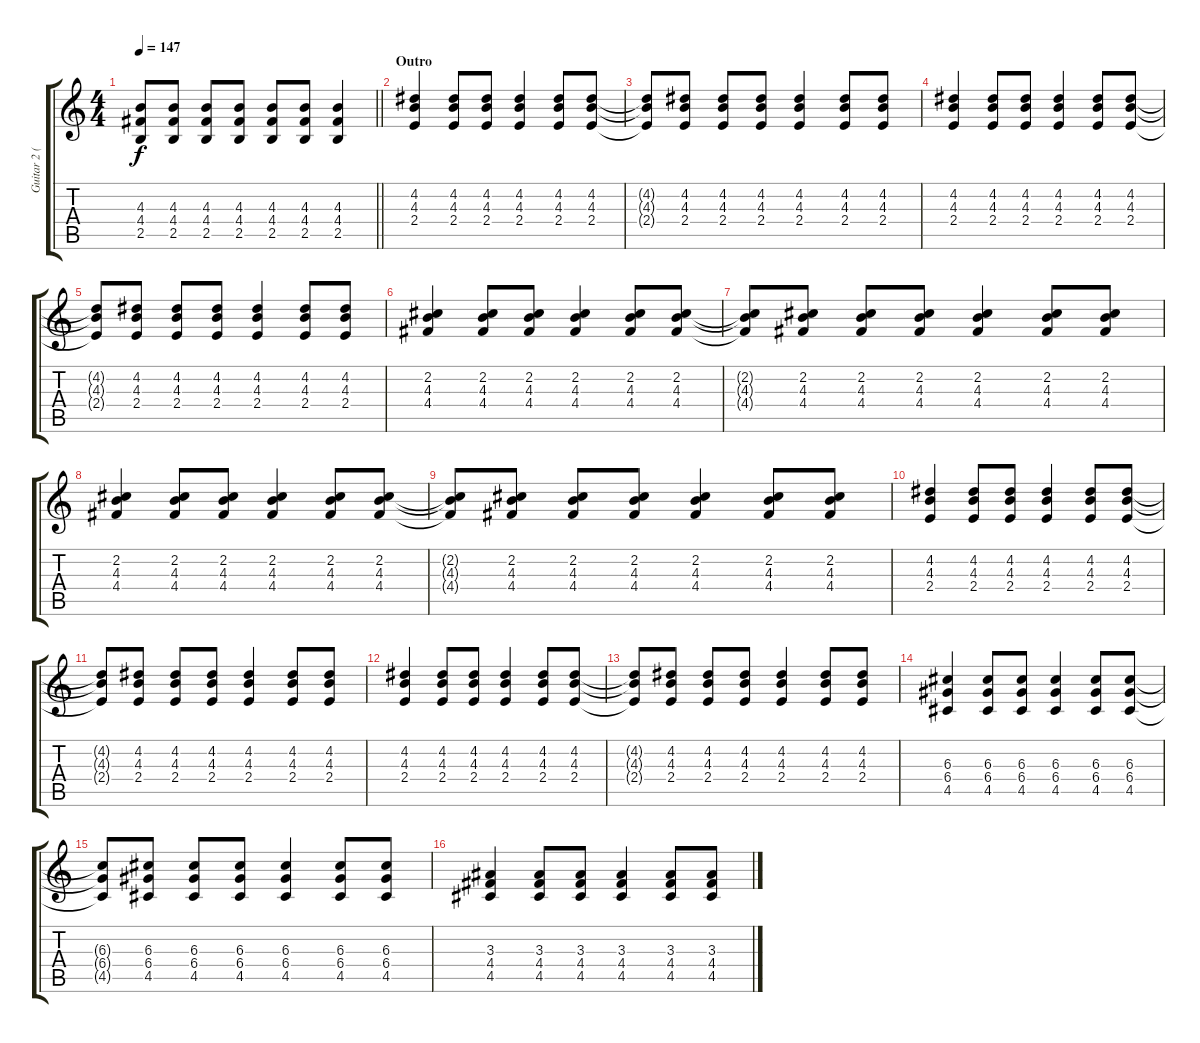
\track ("Guitar 2 (Gotou)" "Guitar 2 (") {instrument acousticguitarsteel}
\staff {score tabs}
\tuning (E4 B3 G3 D3 A2 E2) {hide}
\ts (4 4)
\tempo 147
\clef g2
\barLineRight lightlight
\ks c
(4.3 4.4 2.5).8{dy f} (4.3 4.4 2.5).8 (4.3 4.4 2.5).8 (4.3 4.4 2.5).8 (4.3 4.4 2.5).8 (4.3 4.4 2.5).8 (4.3 4.4 2.5).4 |
\section ("" "Outro")
(4.2 4.3 2.4).4{volume 10} (4.2 4.3 2.4).8 (4.2 4.3 2.4).8 (4.2 4.3 2.4).4 (4.2 4.3 2.4).8 (4.2 4.3 2.4).8 |
(4.2{t} 4.3{t} 2.4{t}).8 (4.2 4.3 2.4).8 (4.2 4.3 2.4).8 (4.2 4.3 2.4).8 (4.2 4.3 2.4).4 (4.2 4.3 2.4).8 (4.2 4.3 2.4).8 |
(4.2 4.3 2.4).4 (4.2 4.3 2.4).8 (4.2 4.3 2.4).8 (4.2 4.3 2.4).4 (4.2 4.3 2.4).8 (4.2 4.3 2.4).8 |
(4.2{t} 4.3{t} 2.4{t}).8 (4.2 4.3 2.4).8 (4.2 4.3 2.4).8 (4.2 4.3 2.4).8 (4.2 4.3 2.4).4 (4.2 4.3 2.4).8 (4.2 4.3 2.4).8 |
(2.2 4.3 4.4).4 (2.2 4.3 4.4).8 (2.2 4.3 4.4).8 (2.2 4.3 4.4).4 (2.2 4.3 4.4).8 (2.2 4.3 4.4).8 |
(2.2{t} 4.3{t} 4.4{t}).8 (2.2 4.3 4.4).8 (2.2 4.3 4.4).8 (2.2 4.3 4.4).8 (2.2 4.3 4.4).4 (2.2 4.3 4.4).8 (2.2 4.3 4.4).8 |
(2.2 4.3 4.4).4 (2.2 4.3 4.4).8 (2.2 4.3 4.4).8 (2.2 4.3 4.4).4 (2.2 4.3 4.4).8 (2.2 4.3 4.4).8 |
(2.2{t} 4.3{t} 4.4{t}).8 (2.2 4.3 4.4).8 (2.2 4.3 4.4).8 (2.2 4.3 4.4).8 (2.2 4.3 4.4).4 (2.2 4.3 4.4).8 (2.2 4.3 4.4).8 |
(4.2 4.3 2.4).4 (4.2 4.3 2.4).8 (4.2 4.3 2.4).8 (4.2 4.3 2.4).4 (4.2 4.3 2.4).8 (4.2 4.3 2.4).8 |
(4.2{t} 4.3{t} 2.4{t}).8 (4.2 4.3 2.4).8 (4.2 4.3 2.4).8 (4.2 4.3 2.4).8 (4.2 4.3 2.4).4 (4.2 4.3 2.4).8 (4.2 4.3 2.4).8 |
(4.2 4.3 2.4).4 (4.2 4.3 2.4).8 (4.2 4.3 2.4).8 (4.2 4.3 2.4).4 (4.2 4.3 2.4).8 (4.2 4.3 2.4).8 |
(4.2{t} 4.3{t} 2.4{t}).8 (4.2 4.3 2.4).8 (4.2 4.3 2.4).8 (4.2 4.3 2.4).8 (4.2 4.3 2.4).4 (4.2 4.3 2.4).8 (4.2 4.3 2.4).8 |
(6.3 6.4 4.5).4 (6.3 6.4 4.5).8 (6.3 6.4 4.5).8 (6.3 6.4 4.5).4 (6.3 6.4 4.5).8 (6.3 6.4 4.5).8 |
(6.3{t} 6.4{t} 4.5{t}).8 (6.3 6.4 4.5).8 (6.3 6.4 4.5).8 (6.3 6.4 4.5).8 (6.3 6.4 4.5).4 (6.3 6.4 4.5).8 (6.3 6.4 4.5).8 |
(3.3 4.4 4.5).4 (3.3 4.4 4.5).8 (3.3 4.4 4.5).8 (3.3 4.4 4.5).4 (3.3 4.4 4.5).8 (3.3 4.4 4.5).8
